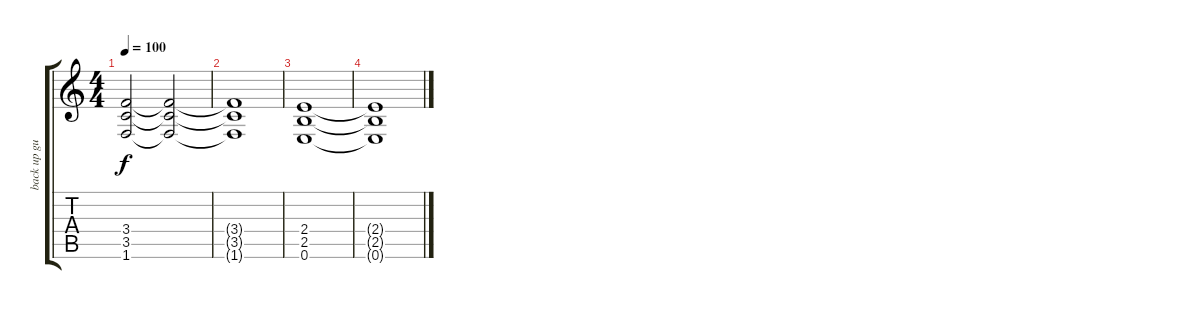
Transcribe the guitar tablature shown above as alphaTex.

\track ("back up guitar and fills" "back up gu") {instrument distortionguitar}
\staff {score tabs}
\tuning (E4 B3 G3 D3 A2 E2) {hide}
\ts (4 4)
\tempo 100
\clef g2
\ks c
(3.4 3.5 1.6).2{dy f} (3.4{t} 3.5{t} 1.6{t}).2 |
(3.4{t} 3.5{t} 1.6{t}).1 |
(2.4 2.5 0.6).1 |
(2.4{t} 2.5{t} 0.6{t}).1
